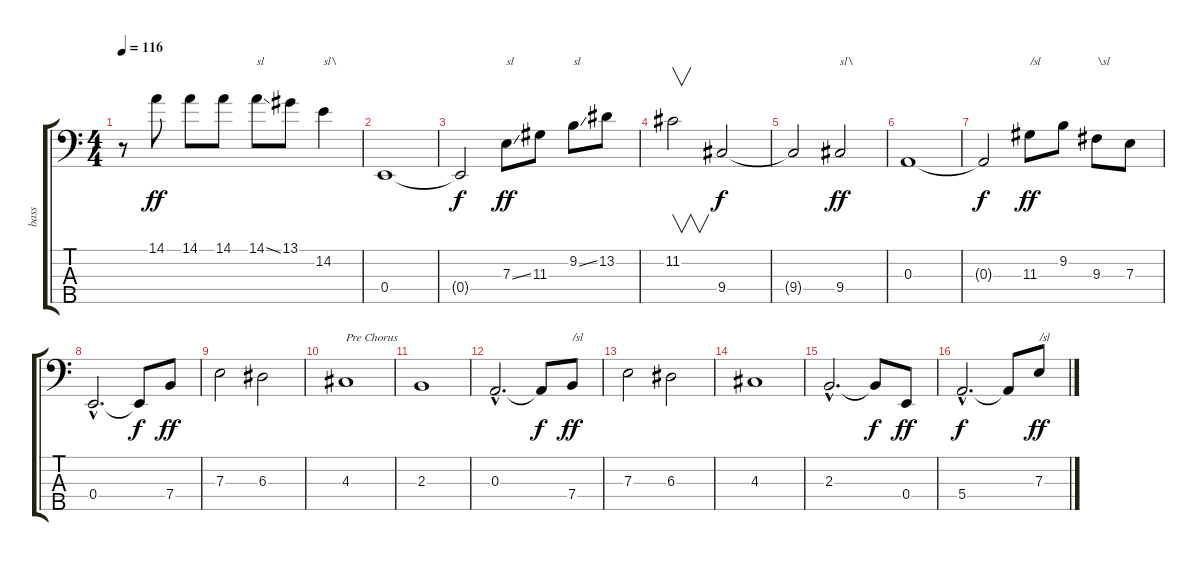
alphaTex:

\track ("bass" "bass") {instrument fretlessbass}
\staff {score tabs}
\tuning (G2 D2 A1 E1 B0) {hide}
\ts (4 4)
\tempo 116
\clef f4
\ks c
r.8{dy ff} 14.1.8 14.1.8 14.1.8 14.1{ss}.8{txt "sl"} 13.1.8 14.2.4{txt "sl\\"} |
0.4.1{txt " "} |
0.4{t}.2{dy f} 7.3{ss}.8{txt "sl" dy ff} 11.3.8 9.2{ss}.8{txt "sl"} 13.2.8 |
11.2.2{v} 9.4.2{dy f} |
9.4{t}.2 9.4.2{txt "sl\\" dy ff} |
0.3.1 |
0.3{t}.2{dy f} 11.3.8{txt "/sl" dy ff} 9.2.8 9.3.8{txt "\\sl"} 7.3.8 |
0.4{hac}.2{d} 0.4{t}.8{dy f} 7.4.8{dy ff} |
7.3.2 6.3.2 |
4.3.1{txt "Pre Chorus "} |
2.3.1 |
0.3{hac}.2{d} 0.3{t}.8{dy f} 7.4.8{txt "/sl" dy ff} |
7.3.2 6.3.2 |
4.3.1 |
2.3{hac}.2{d} 2.3{t}.8{dy f} 0.4.8{dy ff} |
5.4{hac}.2{d dy f} 5.4{t}.8 7.3.8{txt "/sl" dy ff}
